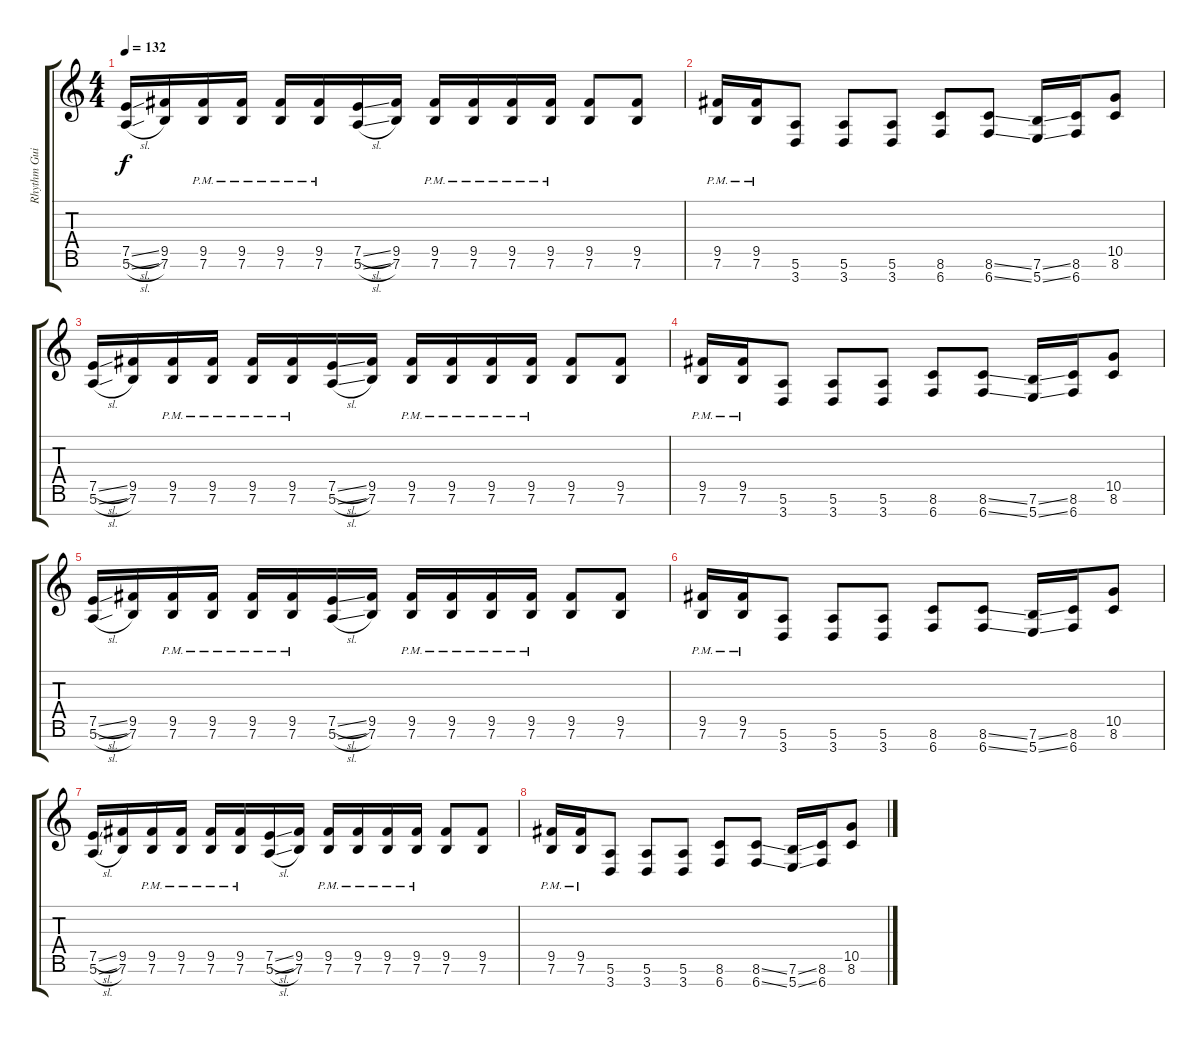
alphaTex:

\track ("Rhythm Guitar 1" "Rhythm Gui") {instrument distortionguitar}
\staff {score tabs}
\tuning (E4 B3 G3 D3 A2 E2 B1) {hide}
\ts (4 4)
\tempo 132
\clef g2
\ks c
(7.5{sl} 5.6{sl}).16{dy f} (9.5 7.6).16 (9.5{pm} 7.6{pm}).16 (9.5{pm} 7.6{pm}).16 (9.5{pm} 7.6{pm}).16 (9.5{pm} 7.6{pm}).16 (7.5{sl} 5.6{sl}).16 (9.5 7.6).16 (9.5{pm} 7.6{pm}).16 (9.5{pm} 7.6{pm}).16 (9.5{pm} 7.6{pm}).16 (9.5{pm} 7.6{pm}).16 (9.5 7.6).8 (9.5 7.6).8 |
(9.5{pm} 7.6{pm}).16 (9.5{pm} 7.6{pm}).16 (5.6 3.7).8 (5.6 3.7).8 (5.6 3.7).8 (8.6 6.7).8 (8.6{ss} 6.7{ss}).8 (7.6{ss} 5.7{ss}).16 (8.6 6.7).16 (10.5 8.6).8 |
(7.5{sl} 5.6{sl}).16 (9.5 7.6).16 (9.5{pm} 7.6{pm}).16 (9.5{pm} 7.6{pm}).16 (9.5{pm} 7.6{pm}).16 (9.5{pm} 7.6{pm}).16 (7.5{sl} 5.6{sl}).16 (9.5 7.6).16 (9.5{pm} 7.6{pm}).16 (9.5{pm} 7.6{pm}).16 (9.5{pm} 7.6{pm}).16 (9.5{pm} 7.6{pm}).16 (9.5 7.6).8 (9.5 7.6).8 |
(9.5{pm} 7.6{pm}).16 (9.5{pm} 7.6{pm}).16 (5.6 3.7).8 (5.6 3.7).8 (5.6 3.7).8 (8.6 6.7).8 (8.6{ss} 6.7{ss}).8 (7.6{ss} 5.7{ss}).16 (8.6 6.7).16 (10.5 8.6).8 |
(7.5{sl} 5.6{sl}).16 (9.5 7.6).16 (9.5{pm} 7.6{pm}).16 (9.5{pm} 7.6{pm}).16 (9.5{pm} 7.6{pm}).16 (9.5{pm} 7.6{pm}).16 (7.5{sl} 5.6{sl}).16 (9.5 7.6).16 (9.5{pm} 7.6{pm}).16 (9.5{pm} 7.6{pm}).16 (9.5{pm} 7.6{pm}).16 (9.5{pm} 7.6{pm}).16 (9.5 7.6).8 (9.5 7.6).8 |
(9.5{pm} 7.6{pm}).16 (9.5{pm} 7.6{pm}).16 (5.6 3.7).8 (5.6 3.7).8 (5.6 3.7).8 (8.6 6.7).8 (8.6{ss} 6.7{ss}).8 (7.6{ss} 5.7{ss}).16 (8.6 6.7).16 (10.5 8.6).8 |
(7.5{sl} 5.6{sl}).16 (9.5 7.6).16 (9.5{pm} 7.6{pm}).16 (9.5{pm} 7.6{pm}).16 (9.5{pm} 7.6{pm}).16 (9.5{pm} 7.6{pm}).16 (7.5{sl} 5.6{sl}).16 (9.5 7.6).16 (9.5{pm} 7.6{pm}).16 (9.5{pm} 7.6{pm}).16 (9.5{pm} 7.6{pm}).16 (9.5{pm} 7.6{pm}).16 (9.5 7.6).8 (9.5 7.6).8 |
(9.5{pm} 7.6{pm}).16 (9.5{pm} 7.6{pm}).16 (5.6 3.7).8 (5.6 3.7).8 (5.6 3.7).8 (8.6 6.7).8 (8.6{ss} 6.7{ss}).8 (7.6{ss} 5.7{ss}).16 (8.6 6.7).16 (10.5 8.6).8
